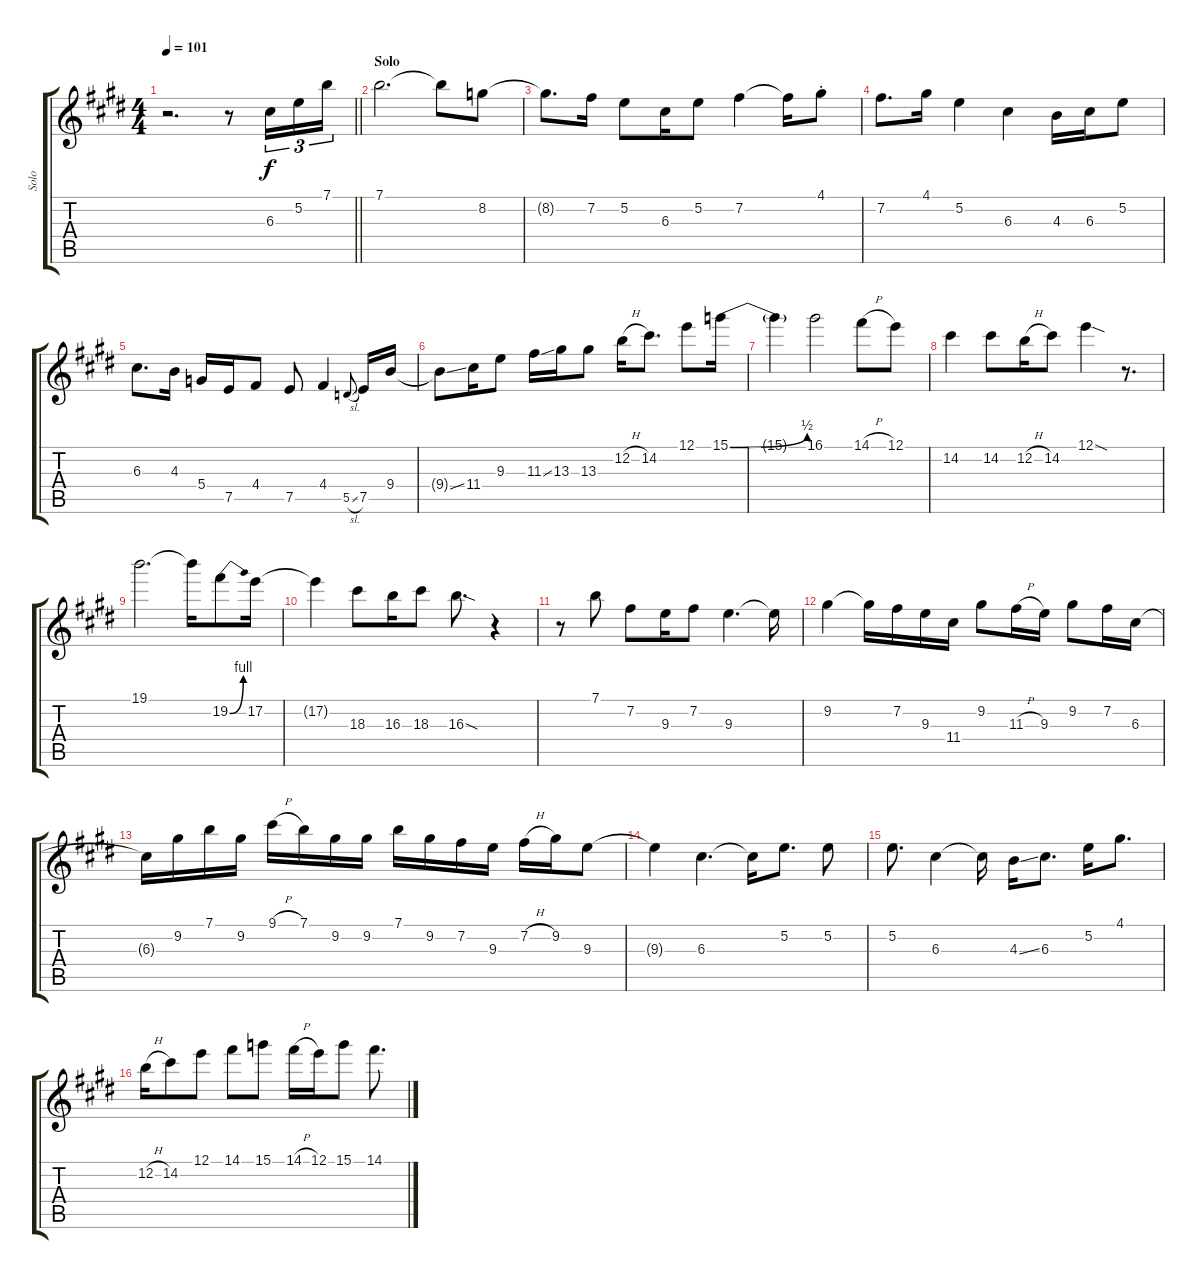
\track ("Solo" "Solo") {instrument distortionguitar}
\staff {score tabs}
\tuning (E4 B3 G3 D3 A2 E2) {hide}
\ts (4 4)
\tempo 101
\clef g2
\barLineRight lightlight
\ks e
r.2{d dy f} r.8 6.3.16{tu (3 2)} 5.2.16{tu (3 2)} 7.1.16{tu (3 2)} |
\section ("" "Solo")
7.1.2{d} 7.1{t}.8 8.2.8 |
8.2{t}.8{d} 7.2.16 5.2.8 6.3.16 5.2.8 7.2.4 7.2{t}.16 4.1{st}.8 |
7.2.8{d} 4.1.16 5.2.4 6.3.4 4.3.16 6.3.16 5.2.8 |
6.3.8{d} 4.3.16 5.4.16 7.5.16 4.4.8 7.5.8 4.4.4 5.5{sl}.8{gr onbeat} 7.5.16 9.4.16 |
9.4{ss t}.8 11.4.16 9.3.8 11.3{ss}.16 13.3.16 13.3.8 12.2{h}.16 14.2.8{d} 12.1.8 15.1{be (bend 0 0 60 2)}.16 |
15.1{t}.4 16.1.2 14.1{h}.8 12.1.8 |
14.2.4 14.2.8 12.2{h}.16 14.2.8 12.1{sod}.4 r.8{d} |
19.1.2{d} 19.1{t}.16 19.2{be (bend 0 0 60 4)}.8 17.2.16 |
17.2{t}.4 18.3.8 16.3.16 18.3.8 16.3{sod}.8{d} r.4 |
r.8 7.1.8 7.2.8 9.3.16 7.2.8 9.3.4{d} 9.3{t}.16 |
9.2.4 9.2{t}.16 7.2.16 9.3.16 11.4.16 9.2.8 11.3{h}.16 9.3.16 9.2.8 7.2.16 6.3.16 |
6.3{t}.16 9.2.16 7.1.16 9.2.16 9.1{h}.16 7.1.16 9.2.16 9.2.16 7.1.16 9.2.16 7.2.16 9.3.16 7.2{h}.16 9.2.16 9.3.8 |
9.3{t}.4 6.3.4{d} 6.3{t}.16 5.2.8{d} 5.2.8 |
5.2.8{d} 6.3.4 6.3{t}.16 4.3{ss}.16 6.3.8{d} 5.2.16 4.1.8{d} |
12.2{h}.16 14.2.8 12.1.8 14.1.8 15.1.8 14.1{h}.16 12.1.16 15.1.8 14.1.8{d}
